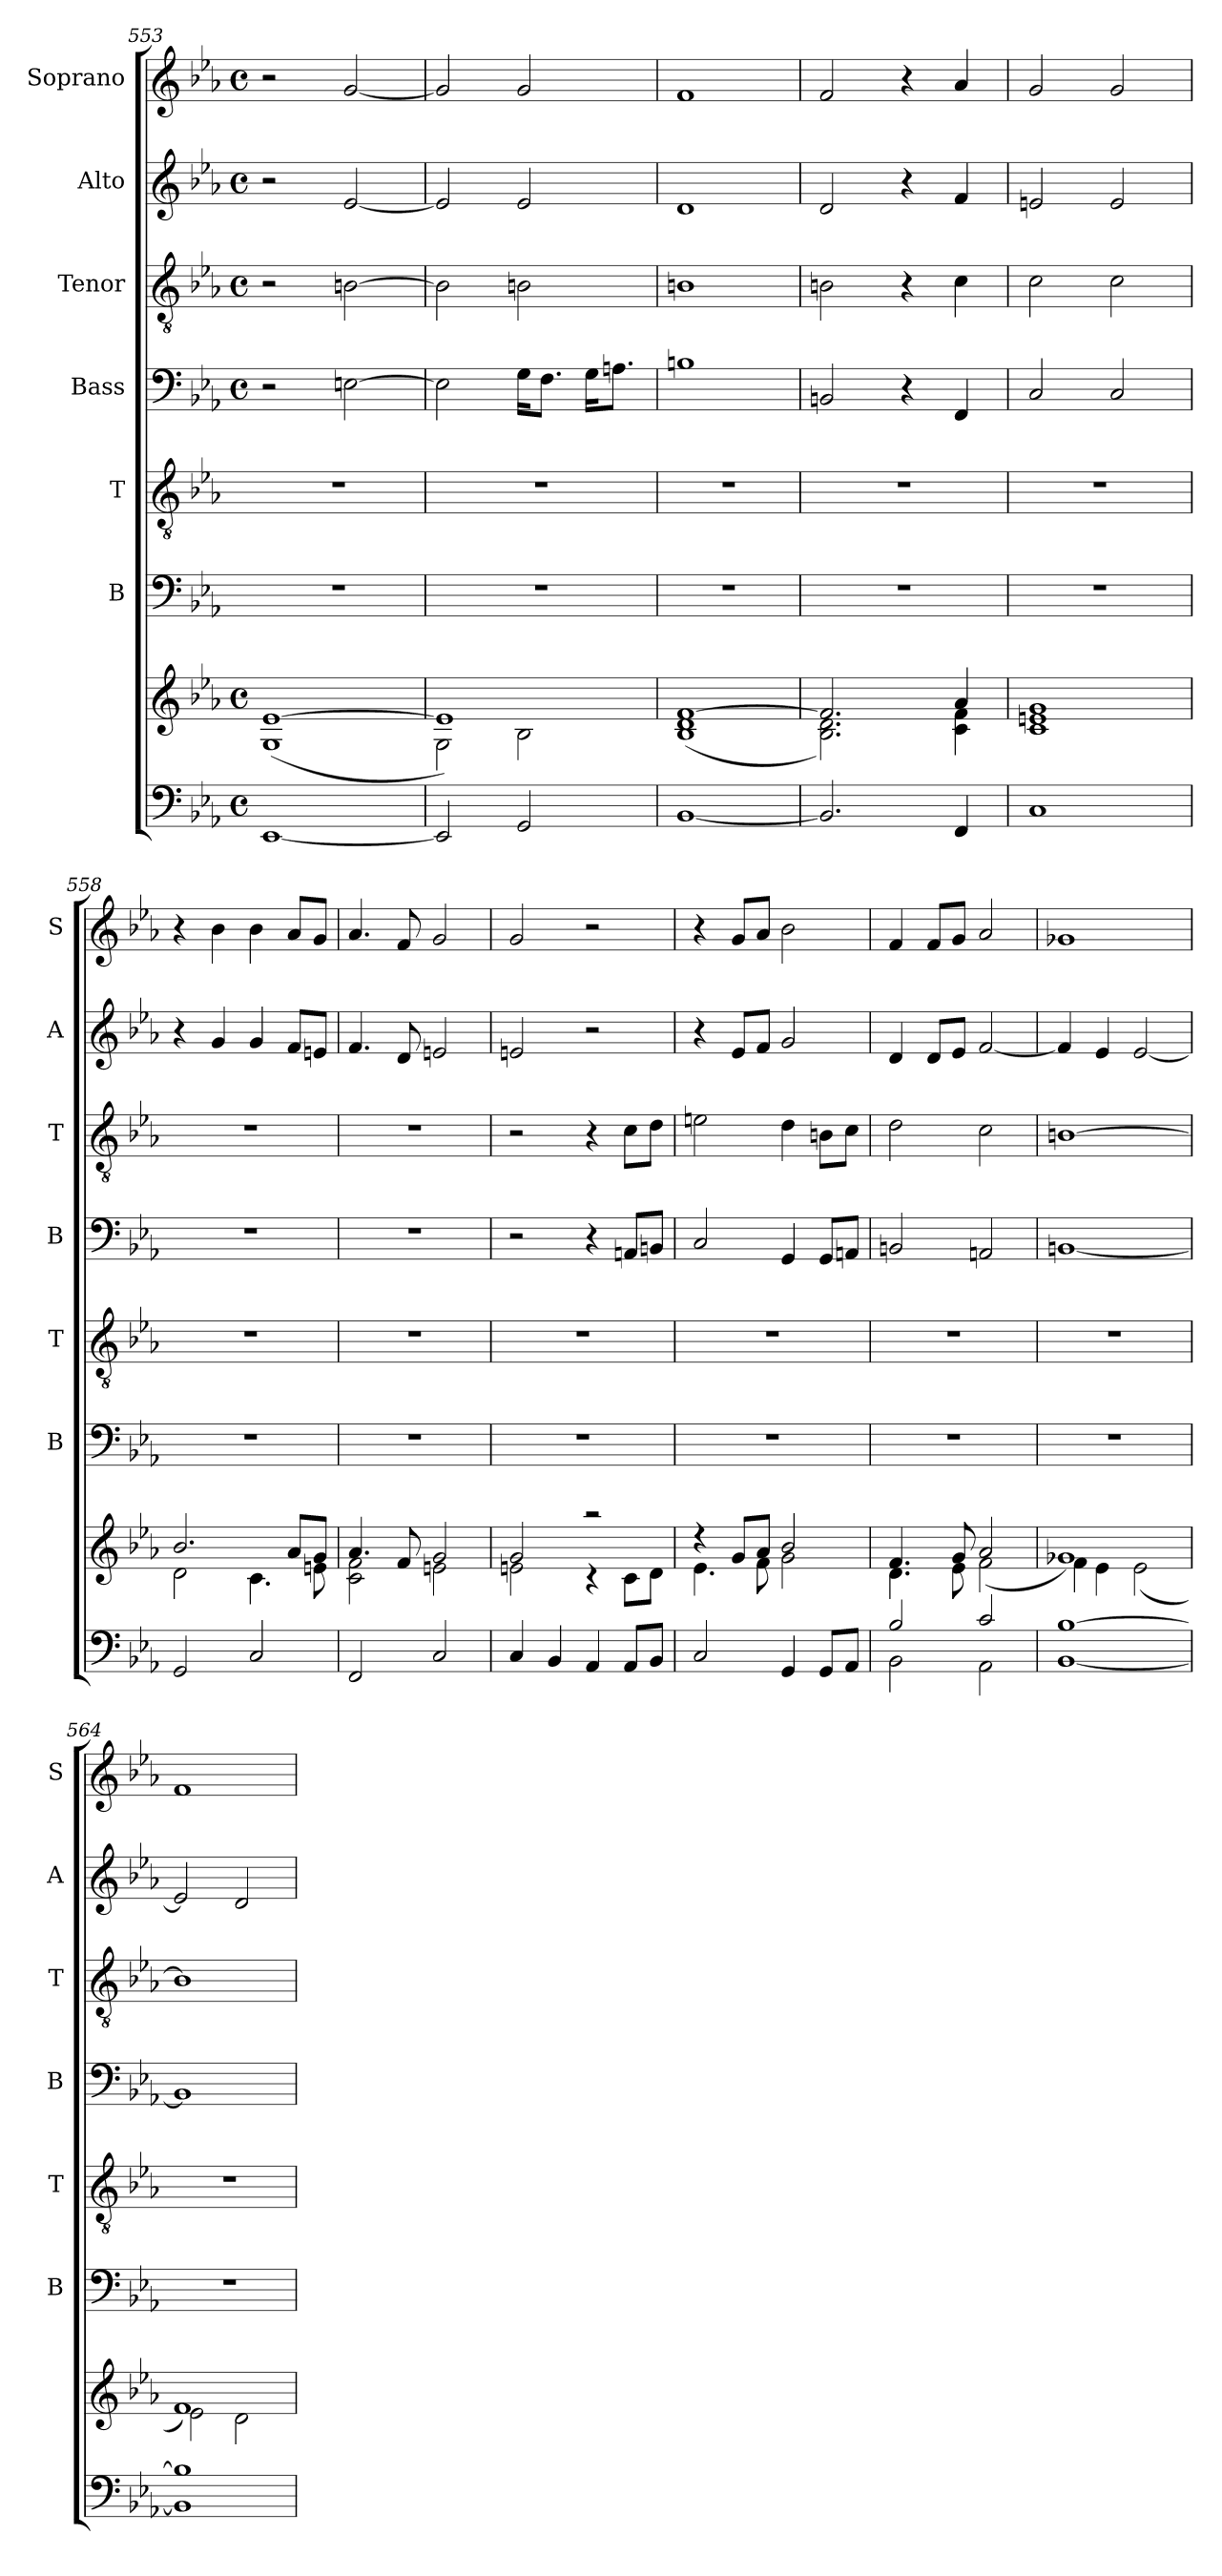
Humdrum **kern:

**kern	**kern	**kern	**kern	**kern	**kern	**kern	**kern
*part8	*part7	*part6	*part5	*part4	*part3	*part2	*part1
*staff8	*staff7	*staff6	*staff5	*staff4	*staff3	*staff2	*staff1
*	*	*I"B	*I"T	*I"Bass	*I"Tenor	*I"Alto	*I"Soprano
*	*	*I'B	*I'T	*I'B	*I'T	*I'A	*I'S
*clefF4	*clefG2	*clefF4	*clefGv2	*clefF4	*clefGv2	*clefG2	*clefG2
*k[b-e-a-]	*k[b-e-a-]	*k[b-e-a-]	*k[b-e-a-]	*k[b-e-a-]	*k[b-e-a-]	*k[b-e-a-]	*k[b-e-a-]
*E-:	*E-:	*E-:	*E-:	*E-:	*E-:	*E-:	*E-:
*M4/4	*M4/4	*	*	*M4/4	*M4/4	*M4/4	*M4/4
*met(c)	*met(c)	*	*	*met(c)	*met(c)	*met(c)	*met(c)
=553	=553	=553	=553	=553	=553	=553	=553
[<1EE-	(<1G [>1e-	1r	1r	2r	2r	2r	2r
.	.	.	.	[>2E\	[>2B\	[<2e-/	[<2g/
=554	=554	=554	=554	=554	=554	=554	=554
*	*^	*	*	*	*	*	*
2EE-/]	1e-])	2G\	1r	1r	2E\]	2B\]	2e-/]	2g/]
2GG/	.	2B-\	.	.	16G\KL	2B\	2e-/	2g/
.	.	.	.	.	8.F\J	.	.	.
.	.	.	.	.	16G\KL	.	.	.
.	.	.	.	.	8.A\J	.	.	.
*	*v	*v	*	*	*	*	*	*
=555	=555	=555	=555	=555	=555	=555	=555
[<1BB-	(<1B- 1d [<1f	1r	1r	1B	1B	1d	1f
!!LO:PB:g=z
=556	=556	=556	=556	=556	=556	=556	=556
*	*^	*	*	*	*	*	*
2.BB-/]	2.f/]	2.B-\ 2.d\)	1r	1r	2BB/	2B\	2d/	2f/
.	.	.	.	.	4r	4r	4r	4r
4FF/	4a-/	4c\ 4f\	.	.	4FF/	4c\	4f/	4a-/
*	*v	*v	*	*	*	*	*	*
=557	=557	=557	=557	=557	=557	=557	=557
1C	1c 1en 1g	1r	1r	2C/	2c\	2en/	2g/
.	.	.	.	2C/	2c\	2e/	2g/
=558	=558	=558	=558	=558	=558	=558	=558
*	*^	*	*	*	*	*	*
2GG/	2.b-/	2d\	1r	1r	1r	1r	4r	4r
.	.	.	.	.	.	.	4g/	4b-\
2C/	.	4.c\	.	.	.	.	4g/	4b-\
.	8a-/L	.	.	.	.	.	8f/L	8a-/L
.	8g/J	8en\	.	.	.	.	8en/J	8g/J
=559	=559	=559	=559	=559	=559	=559	=559	=559
2FF/	4.a-/	2c\ 2f\	1r	1r	1r	1r	4.f/	4.a-/
.	8f/	.	.	.	.	.	8d/	8f/
2C/	2g/	2en\	.	.	.	.	2en/	2g/
=560	=560	=560	=560	=560	=560	=560	=560	=560
4C/	2g/	2en\	1r	1r	2r	2r	2en/	2g/
4BB-/	.	.	.	.	.	.	.	.
4AA-/	2raa	4rc	.	.	4r	4r	2r	2r
8AA-/L	.	8c\L	.	.	8AA/L	8c\L	.	.
8BB-/J	.	8d\J	.	.	8BB/J	8d\J	.	.
!!LO:PB:g=z
=561	=561	=561	=561	=561	=561	=561	=561	=561
2C/	4rcc	4.e-\	1r	1r	2C/	2e\	4r	4r
.	8g/L	.	.	.	.	.	8e-/L	8g/L
.	8a-/J	8f\	.	.	.	.	8f/J	8a-/J
4GG/	2b-/	2g\	.	.	4GG/	4d\	2g/	2b-\
8GG/L	.	.	.	.	8GG/L	8B\L	.	.
8AA-/J	.	.	.	.	8AA/J	8c\J	.	.
=562	=562	=562	=562	=562	=562	=562	=562	=562
*^	*	*	*	*	*	*	*	*
2B-/	2BB-\	4.f/	4.d\	1r	1r	2BB/	2d\	4d/	4f/
.	.	.	.	.	.	.	.	8d/L	8f/L
.	.	8g/	8e-\	.	.	.	.	8e-/J	8g/J
2c/	2AA-\	2a-/	(<2f\	.	.	2AA/	2c\	[<2f/	2a-/
*v	*v	*	*	*	*	*	*	*	*
=563	=563	=563	=563	=563	=563	=563	=563	=563
[<1BB- [>1B-	1g-X)	4f\	1r	1r	[<1BB	[>1B	4f/]	1g-X
.	.	4e-\	.	.	.	.	4e-/	.
.	.	(<2e-\	.	.	.	.	[<2e-/	.
=564	=564	=564	=564	=564	=564	=564	=564	=564
1BB-] 1B-]	1f)	2e-\	1r	1r	1BB]	1B]	2e-/]	1f
.	.	2d\	.	.	.	.	2d/	.
*	*v	*v	*	*	*	*	*	*
=	=	=	=	=	=	=	=
*-	*-	*-	*-	*-	*-	*-	*-
